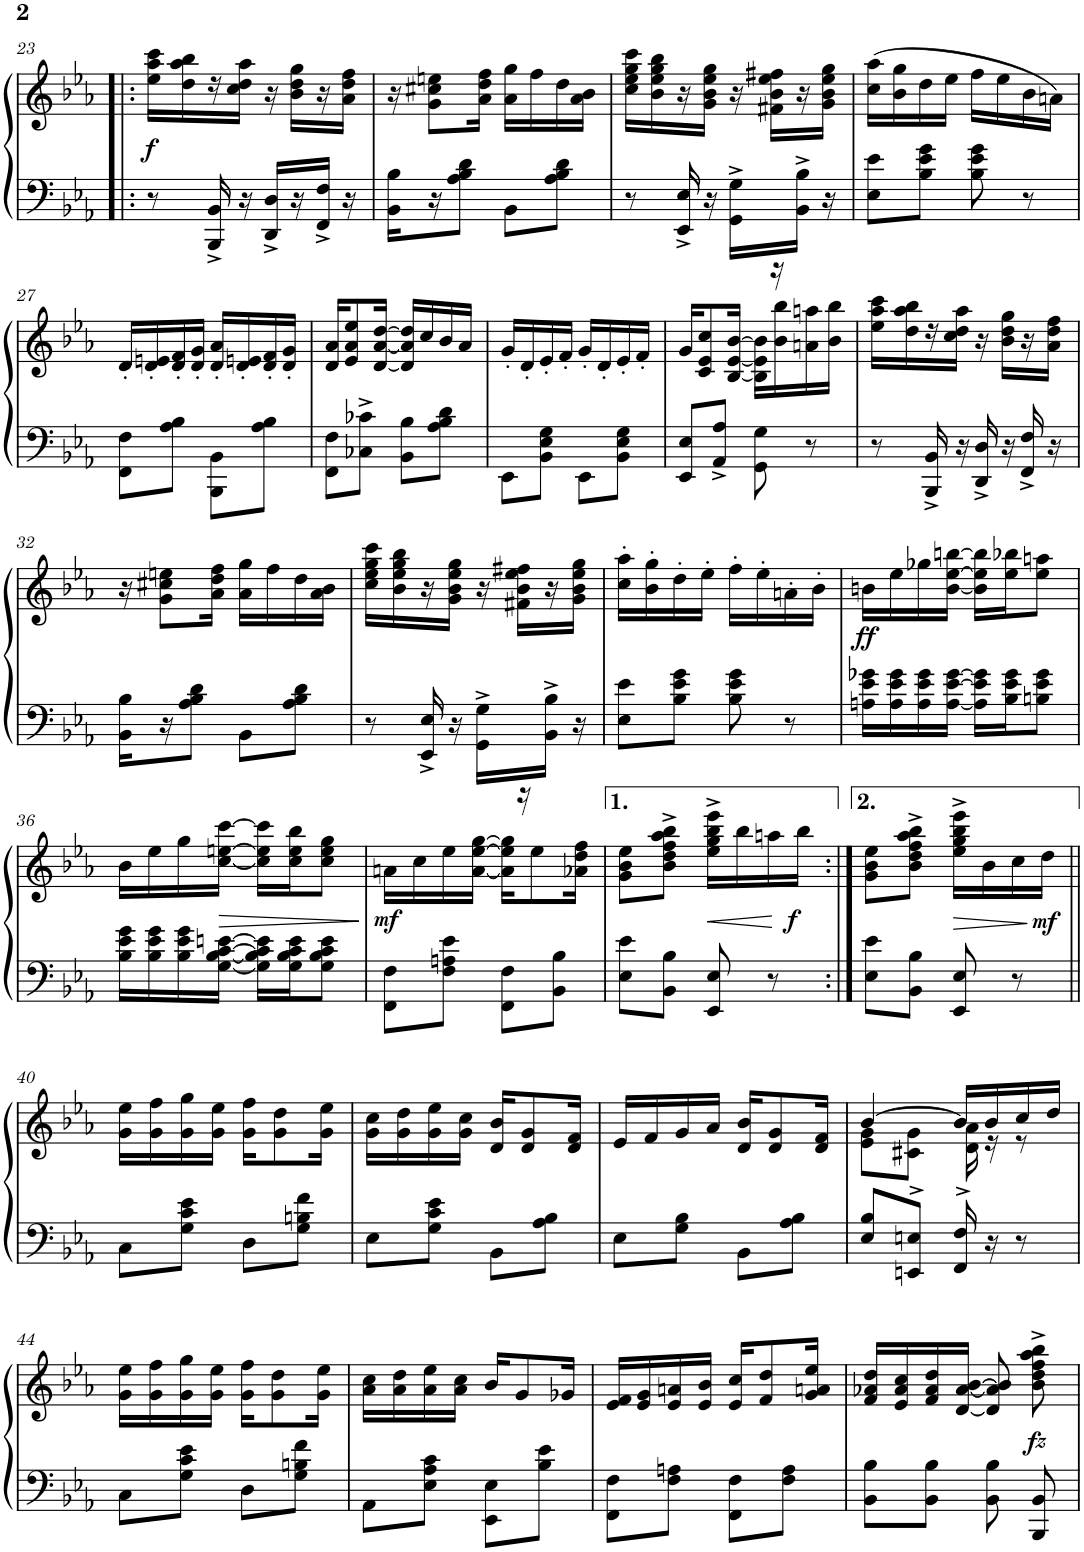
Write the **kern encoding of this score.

**kern	**kern	**dynam
*part1	*part1	*part1
*staff2	*staff1	*staff1/2
*I"Piano	*	*
*I'Pno.	*	*
!!LO:PB:g=z
*clefF4	*clefG2	*
*k[b-e-a-]	*k[b-e-a-]	*
*M2/4	*M2/4	*
=23!|:	=23!|:	=23!|:
!	!	!LO:DY:b
8r	16ee-\ 16aa-\ 16ccc\LL	f
.	16dd\ 16aa-\ 16bb-\	.
16BBB-/^ 16BB-/^	16r	.
16r	16cc\ 16dd\ 16aa-\JJ	.
16DD/^ 16D/^LL	16r	.
16r	16b-\ 16dd\ 16gg\LL	.
16FF/^ 16F/^JJ	16r	.
16r	16a-\ 16dd\ 16ff\JJ	.
=24	=24	=24
16BB-\ 16B-\LL	16r	.
16r	8g\ 8cc#X\ 8een\L	.
8A-\ 8B-\ 8d\J	.	.
.	16a-\ 16dd\ 16ff\Jk	.
8BB-\L	16a-\ 16gg\LL	.
.	16ff\	.
8A-\ 8B-\ 8d\J	16dd\	.
.	16a-\ 16b-\JJ	.
=25	=25	=25
8r	16cc\ 16ee-\ 16gg\ 16ccc\LL	.
.	16b-\ 16ee-\ 16gg\ 16bb-\	.
16EE-/^ 16E-/^	16r	.
16r	16g\ 16b-\ 16ee-\ 16gg\JJ	.
16GG\^ 16G\^LL	16r	.
16r	16f#X\ 16b-\ 16ee-\ 16ff#X\LL	.
16BB-\^ 16B-\^JJ	16r	.
16r	16g\ 16b-\ 16ee-\ 16gg\JJ	.
=26	=26	=26
8E-\ 8e-\L	(16cc\ 16aa-\LL	.
.	16b-\ 16gg\	.
8B-\ 8e-\ 8g\J	16dd\	.
.	16ee-\JJ	.
8B-\ 8e-\ 8g\	16ff\LL	.
.	16ee-\	.
8r	16b-\	.
.	16an\JJ)	.
!!LO:LB:g=z
=27	=27	=27
8FF\ 8F\L	16d'/LL	.
.	16d/' 16en/'	.
8A-\ 8B-\J	16d/' 16f/'	.
.	16d/' 16g/'JJ	.
8BBB-\ 8BB-\L	16d/' 16a-/'LL	.
.	16d/' 16en/'	.
8A-\ 8B-\J	16d/' 16f/'	.
.	16d/' 16g/'JJ	.
=28	=28	=28
8FF\ 8F\L	16d/ 16a-/KL	.
.	8e-/ 8a-/ 8ee-/	.
8C-X\^ 8c-X\^J	.	.
.	[16d/ [16a-/ [16dd/Jk	.
8BB-\ 8B-\L	16d/] 16a-/] 16dd/]LL	.
.	16cc/	.
8A-\ 8B-\ 8d\J	16b-/	.
.	16a-/JJ	.
=29	=29	=29
8EE-\L	16g'/LL	.
.	16d'/	.
8BB-\ 8E-\ 8G\J	16e-'/	.
.	16f'/JJ	.
8EE-\L	16g'/LL	.
.	16d'/	.
8BB-\ 8E-\ 8G\J	16e-'/	.
.	16f'/JJ	.
=30	=30	=30
8EE-/ 8E-/L	16g/KL	.
.	8c/ 8e-/ 8cc/	.
8AA-/^ 8A-/^J	.	.
.	[16B-/ [16e-/ [16b-/Jk	.
8GG\ 8G\	16B-\] 16e-\] 16b-\]LL	.
.	16b-\ 16bb-\	.
8r	16an\ 16aan\	.
.	16b-\ 16bb-\JJ	.
=31	=31	=31
8r	16ee-\ 16aa-\ 16ccc\LL	.
.	16dd\ 16aa-\ 16bb-\	.
16BBB-/^ 16BB-/^	16r	.
16r	16cc\ 16dd\ 16aa-\JJ	.
16DD/^ 16D/^	16r	.
16r	16b-\ 16dd\ 16gg\LL	.
16FF/^ 16F/^	16r	.
16r	16a-\ 16dd\ 16ff\JJ	.
!!LO:LB:g=z
=32	=32	=32
16BB-\ 16B-\LL	16r	.
16r	8g\ 8cc#X\ 8een\L	.
8A-\ 8B-\ 8d\J	.	.
.	16a-\ 16dd\ 16ff\Jk	.
8BB-\L	16a-\ 16gg\LL	.
.	16ff\	.
8A-\ 8B-\ 8d\J	16dd\	.
.	16a-\ 16b-\JJ	.
=33	=33	=33
8r	16cc\ 16ee-\ 16gg\ 16ccc\LL	.
.	16b-\ 16ee-\ 16gg\ 16bb-\	.
16EE-/^ 16E-/^	16r	.
16r	16g\ 16b-\ 16ee-\ 16gg\JJ	.
16GG\^ 16G\^LL	16r	.
16r	16f#X\ 16b-\ 16ee-\ 16ff#X\LL	.
16BB-\^ 16B-\^JJ	16r	.
16r	16g\ 16b-\ 16ee-\ 16gg\JJ	.
=34	=34	=34
8E-\ 8e-\L	16cc\' 16aa-\'LL	.
.	16b-\' 16gg\'	.
8B-\ 8e-\ 8g\J	16dd'\	.
.	16ee-'\JJ	.
8B-\ 8e-\ 8g\	16ff'\LL	.
.	16ee-'\	.
8r	16an'\	.
.	16b-'\JJ	.
=35	=35	=35
!	!	!LO:DY:b
16An\ 16e-\ 16g-X\LL	16bn\LL	ff
16A\ 16e-\ 16g-\	16ee-\	.
16A\ 16e-\ 16g-\	16gg-X\	.
[16A\ [16e-\ [16g-\JJ	[16b\ [16ee-\ [16bbn\JJ	.
16A\] 16e-\] 16g-\]LL	16b\] 16ee-\] 16bb\]LL	.
16B-\ 16e-\ 16g-\J	16ee-\ 16bb-X\J	.
8Bn\ 8e-\ 8g-\J	8ee-\ 8aan\J	.
!!LO:LB:g=z
=36	=36	=36
16B-\ 16e-\ 16g\LL	16b-\LL	.
16B-\ 16e-\ 16g\	16ee-\	.
16B-\ 16e-\ 16g\	16gg\	.
!	!	!LO:HP:b
[16G\ [16B-\ [16c\ [16en\JJ	[16cc\ [16een\ [16ccc\JJ	>
16G\] 16B-\] 16c\] 16e\]LL	16cc\] 16ee\] 16ccc\]LL	.
16G\ 16B-\ 16c\ 16e\J	16cc\ 16ee\ 16bb-\J	.
8G\ 8B-\ 8c\ 8e\J	8cc\ 8ee\ 8gg\J	.
.	.	]
=37	=37	=37
!	!	!LO:DY:b
8FF\ 8F\L	16an\LL	mf
.	16cc\	.
8F\ 8An\ 8e-\J	16ee-\	.
.	[16a\ [16ee-\ [16gg\JJ	.
8FF\ 8F\L	16a\] 16ee-\] 16gg\]KL	.
.	8ee-\	.
8BB-\ 8B-\J	.	.
.	16a-X\ 16dd\ 16ff\Jk	.
=38	=38	=38
8E-\ 8e-\L	8g\ 8b-\ 8ee-\L	.
8BB-\ 8B-\J	8b-\^ 8dd\^ 8ff\^ 8aa-\^ 8bb-\^J	.
!	!	!LO:HP:b
8EE-/ 8E-/	16ee-\^ 16gg\^ 16bb-\^ 16eee-\^LL	<
.	16bb-\	.
8r	16aan\	.
!	!	!LO:DY:n=1:b
.	16bb-\JJ	[ f
=39:|!	=39:|!	=39:|!
8E-\ 8e-\L	8g\ 8b-\ 8ee-\L	.
8BB-\ 8B-\J	8b-\^ 8dd\^ 8ff\^ 8aa-\^ 8bb-\^J	.
!	!	!LO:HP:b
8EE-/ 8E-/	16ee-\^ 16gg\^ 16bb-\^ 16eee-\^LL	>
.	16b-\	.
8r	16cc\	.
!	!	!LO:DY:n=1:b
.	16dd\JJ	] mf
!!LO:LB:g=z
=40||	=40||	=40||
8C\L	16g\ 16ee-\LL	.
.	16g\ 16ff\	.
8G\ 8c\ 8e-\J	16g\ 16gg\	.
.	16g\ 16ee-\JJ	.
8D\L	16g\ 16ff\KL	.
.	8g\ 8dd\	.
8G\ 8Bn\ 8f\J	.	.
.	16g\ 16ee-\Jk	.
=41	=41	=41
8E-\L	16g\ 16cc\LL	.
.	16g\ 16dd\	.
8G\ 8c\ 8e-\J	16g\ 16ee-\	.
.	16g\ 16cc\JJ	.
8BB-\L	16d/ 16b-/KL	.
.	8d/ 8g/	.
8A-\ 8B-\J	.	.
.	16d/ 16f/Jk	.
=42	=42	=42
8E-\L	16e-/LL	.
.	16f/	.
8G\ 8B-\J	16g/	.
.	16a-/JJ	.
8BB-\L	16d/ 16b-/KL	.
.	8d/ 8g/	.
8A-\ 8B-\J	.	.
.	16d/ 16f/Jk	.
=43	=43	=43
*	*^	*
8E-/ 8B-/L	[4b-/	8e-\ 8g\L	.
8EEn/^> 8En/^>J	.	8c#X\ 8g\J	.
16FF/^> 16F/^>	16b-/LL]	16d\ 16a-\	.
16r	16b-/	16r	.
8r	16cc/	8r	.
.	16dd/JJ	.	.
*	*v	*v	*
!!LO:LB:g=z
=44	=44	=44
8C\L	16g\ 16ee-\LL	.
.	16g\ 16ff\	.
8G\ 8c\ 8e-\J	16g\ 16gg\	.
.	16g\ 16ee-\JJ	.
8D\L	16g\ 16ff\KL	.
.	8g\ 8dd\	.
8G\ 8Bn\ 8f\J	.	.
.	16g\ 16ee-\Jk	.
=45	=45	=45
8AA-\L	16a-\ 16cc\LL	.
.	16a-\ 16dd\	.
8E-\ 8A-\ 8c\J	16a-\ 16ee-\	.
.	16a-\ 16cc\JJ	.
8EE-\ 8E-\L	16b-/KL	.
.	8g/	.
8B-\ 8e-\J	.	.
.	16g-X/Jk	.
=46	=46	=46
8FF\ 8F\L	16e-/ 16f/LL	.
.	16e-/ 16g/	.
8F\ 8An\J	16e-/ 16an/	.
.	16e-/ 16b-/JJ	.
8FF\ 8F\L	16e-/ 16cc/KL	.
.	8f/ 8dd/	.
8F\ 8A\J	.	.
.	16g/ 16an/ 16ee-/Jk	.
=47	=47	=47
8BB-\ 8B-\L	16f/ 16a-X/ 16dd/LL	.
.	16e-/ 16a-/ 16cc/	.
8BB-\ 8B-\J	16f/ 16a-/ 16dd/	.
.	[16d/ [16a-/ [16b-/JJ	.
8BB-\ 8B-\	8d/] 8a-/] 8b-/]	.
!	!	!LO:DY:b
8BBB-/ 8BB-/	8b-\^ 8dd\^ 8ff\^ 8aa-\^ 8bb-\^	fz
=	=	=
*-	*-	*-
